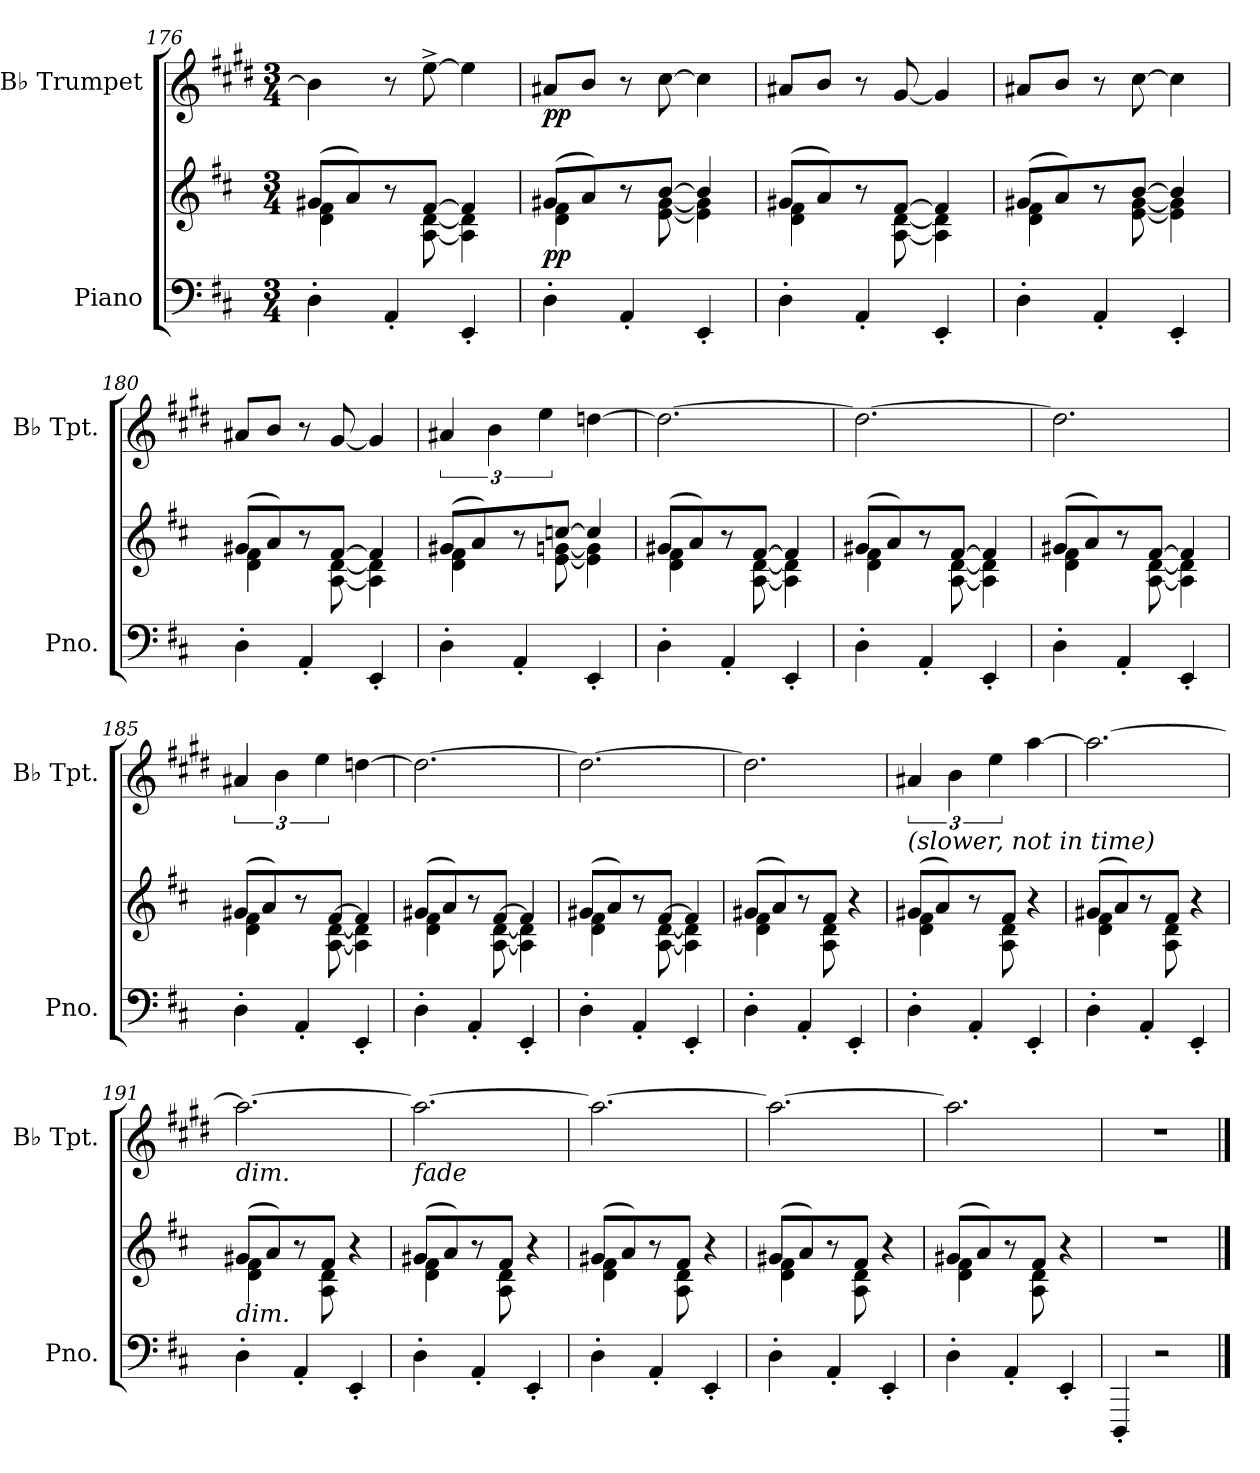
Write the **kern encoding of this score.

**kern	**kern	**dynam	**kern	**dynam
*part2	*part2	*part2	*part1	*part1
*staff3	*staff2	*staff2/3	*staff1	*staff1
*I"Piano	*	*	*I"B♭ Trumpet	*
*I'Pno.	*	*	*I'B♭ Tpt.	*
*clefF4	*clefG2	*	*clefG2	*
*	*	*	*ITrd1c2	*
*k[f#c#]	*k[f#c#]	*	*k[f#c#]	*
*M3/4	*M3/4	*	*M3/4	*
=176	=176	=176	=176	=176
*	*^	*	*	*
4D'\	(>8g#X/L	4d\ 4f#\	.	4a\]	.
.	8a/)	.	.	.	.
4AA'/	8reyy	8r	.	8r	.
.	[8f#/J	[8A\ [8d\	.	[8dd^\	.
4EE'/	4f#/]	4A\] 4d\]	.	4dd\]	.
!!LO:LB:g=z
=177	=177	=177	=177	=177	=177
!	!	!	!LO:DY:b	!	!LO:DY:b
4D'\	(>8g#X/L	4d\ 4f#\	pp	8g#X/L	pp
.	8a/)	.	.	8a/J	.
4AA'/	8rgyy	8r	.	8r	.
.	[8b/J	[8e\ [8g#\	.	[8b\	.
4EE'/	4b/]	4e\] 4g#\]	.	4b\]	.
=178	=178	=178	=178	=178	=178
4D'\	(>8g#X/L	4d\ 4f#\	.	8g#X/L	.
.	8a/)	.	.	8a/J	.
4AA'/	8reyy	8r	.	8r	.
.	[8f#/J	[8A\ [8d\	.	[8f#/	.
4EE'/	4f#/]	4A\] 4d\]	.	4f#/]	.
=179	=179	=179	=179	=179	=179
4D'\	(>8g#X/L	4d\ 4f#\	.	8g#X/L	.
.	8a/)	.	.	8a/J	.
4AA'/	8rgyy	8r	.	8r	.
.	[8b/J	[8e\ [8g#\	.	[8b\	.
4EE'/	4b/]	4e\] 4g#\]	.	4b\]	.
!!LO:LB:g=z
=180	=180	=180	=180	=180	=180
4D'\	(>8g#X/L	4d\ 4f#\	.	8g#X/L	.
.	8a/)	.	.	8a/J	.
4AA'/	8reyy	8r	.	8r	.
.	[8f#/J	[8A\ [8d\	.	[8f#/	.
4EE'/	4f#/]	4A\] 4d\]	.	4f#/]	.
=181	=181	=181	=181	=181	=181
4D'\	(>8g#X/L	4d\ 4f#\	.	6g#X/	.
.	8a/)	.	.	.	.
.	.	.	.	6a\	.
4AA'/	8rgyy	8r	.	.	.
.	.	.	.	6dd\	.
.	[8ccn/J	[8e\ [8gn\	.	.	.
4EE'/	4cc/]	4e\] 4g\]	.	[4ccn\	.
=182	=182	=182	=182	=182	=182
4D'\	(>8g#X/L	4d\ 4f#\	.	2.cc\_	.
.	8a/)	.	.	.	.
4AA'/	8reyy	8r	.	.	.
.	[8f#/J	[8A\ [8d\	.	.	.
4EE'/	4f#/]	4A\] 4d\]	.	.	.
!!LO:PB:g=z
=183	=183	=183	=183	=183	=183
4D'\	(>8g#X/L	4d\ 4f#\	.	2.cc\_	.
.	8a/)	.	.	.	.
4AA'/	8reyy	8r	.	.	.
.	[8f#/J	[8A\ [8d\	.	.	.
4EE'/	4f#/]	4A\] 4d\]	.	.	.
=184	=184	=184	=184	=184	=184
4D'\	(>8g#X/L	4d\ 4f#\	.	2.cc\]	.
.	8a/)	.	.	.	.
4AA'/	8reyy	8r	.	.	.
.	[8f#/J	[8A\ [8d\	.	.	.
4EE'/	4f#/]	4A\] 4d\]	.	.	.
=185	=185	=185	=185	=185	=185
4D'\	(>8g#X/L	4d\ 4f#\	.	6g#X/	.
.	8a/)	.	.	.	.
.	.	.	.	6a\	.
4AA'/	8reyy	8r	.	.	.
.	.	.	.	6dd\	.
.	[8f#/J	[8A\ [8d\	.	.	.
4EE'/	4f#/]	4A\] 4d\]	.	[4ccn\	.
=186	=186	=186	=186	=186	=186
4D'\	(>8g#X/L	4d\ 4f#\	.	2.cc\_	.
.	8a/)	.	.	.	.
4AA'/	8reyy	8r	.	.	.
.	[8f#/J	[8A\ [8d\	.	.	.
4EE'/	4f#/]	4A\] 4d\]	.	.	.
=187	=187	=187	=187	=187	=187
4D'\	(>8g#X/L	4d\ 4f#\	.	2.cc\_	.
.	8a/)	.	.	.	.
4AA'/	8reyy	8r	.	.	.
.	[8f#/J	[8A\ [8d\	.	.	.
4EE'/	4f#/]	4A\] 4d\]	.	.	.
!!LO:LB:g=z
=188	=188	=188	=188	=188	=188
4D'\	(>8g#X/L	4d\ 4f#\	.	2.cc\]	.
.	8a/)	.	.	.	.
4AA'/	8reyy	8r	.	.	.
.	8f#/J	8A\ 8d\	.	.	.
4EE'/	4r	4ryy	.	.	.
=189	=189	=189	=189	=189	=189
!	!	!	!	!LO:TX:b:i:t=(slower, not in time)	!
4D'\	(>8g#X/L	4d\ 4f#\	.	6g#X/	.
.	8a/)	.	.	.	.
.	.	.	.	6a\	.
4AA'/	8reyy	8r	.	.	.
.	.	.	.	6dd\	.
.	8f#/J	8A\ 8d\	.	.	.
4EE'/	4r	4ryy	.	[4gg\	.
=190	=190	=190	=190	=190	=190
4D'\	(>8g#X/L	4d\ 4f#\	.	2.gg\_	.
.	8a/)	.	.	.	.
4AA'/	8reyy	8r	.	.	.
.	8f#/J	8A\ 8d\	.	.	.
4EE'/	4r	4ryy	.	.	.
=191	=191	=191	=191	=191	=191
!	!	!	!	!LO:TX:b:i:t=dim.	!
!	!LO:TX:b:i:t=dim.	!	!	!	!
4D'\	(>8g#X/L	4d\ 4f#\	.	2.gg\_	.
.	8a/)	.	.	.	.
4AA'/	8reyy	8r	.	.	.
.	8f#/J	8A\ 8d\	.	.	.
4EE'/	4r	4ryy	.	.	.
=192	=192	=192	=192	=192	=192
!	!	!	!	!LO:TX:b:i:t=fade	!
4D'\	(>8g#X/L	4d\ 4f#\	.	2.gg\_	.
.	8a/)	.	.	.	.
4AA'/	8reyy	8r	.	.	.
.	8f#/J	8A\ 8d\	.	.	.
4EE'/	4r	4ryy	.	.	.
!!LO:LB:g=z
=193	=193	=193	=193	=193	=193
4D'\	(>8g#X/L	4d\ 4f#\	.	2.gg\_	.
.	8a/)	.	.	.	.
4AA'/	8reyy	8r	.	.	.
.	8f#/J	8A\ 8d\	.	.	.
4EE'/	4r	4ryy	.	.	.
=194	=194	=194	=194	=194	=194
4D'\	(>8g#X/L	4d\ 4f#\	.	2.gg\_	.
.	8a/)	.	.	.	.
4AA'/	8reyy	8r	.	.	.
.	8f#/J	8A\ 8d\	.	.	.
4EE'/	4r	4ryy	.	.	.
=195	=195	=195	=195	=195	=195
4D'\	(>8g#X/L	4d\ 4f#\	.	2.gg\]	.
.	8a/)	.	.	.	.
4AA'/	8reyy	8r	.	.	.
.	8f#/J	8A\ 8d\	.	.	.
4EE'/	4r	4ryy	.	.	.
*	*v	*v	*	*	*
=196	=196	=196	=196	=196
4DDD'/	2.r	.	2.r	.
2r	.	.	.	.
==	==	==	==	==
*-	*-	*-	*-	*-
